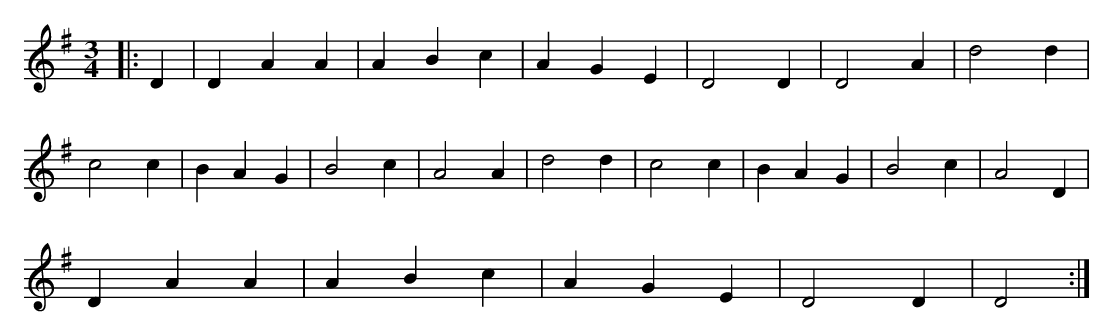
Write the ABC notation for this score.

X:1
M:3/4
K:Dmix
|:D2|D2A2A2|A2B2c2|A2G2E2|D4D2|D4 A2|d4d2|
c4c2|B2A2G2|B4 c2|A4A2|d4d2|c4c2|B2A2G2|B4 c2|A4D2|
D2A2A2|A2B2c2|A2G2E2|D4D2|D4:|
